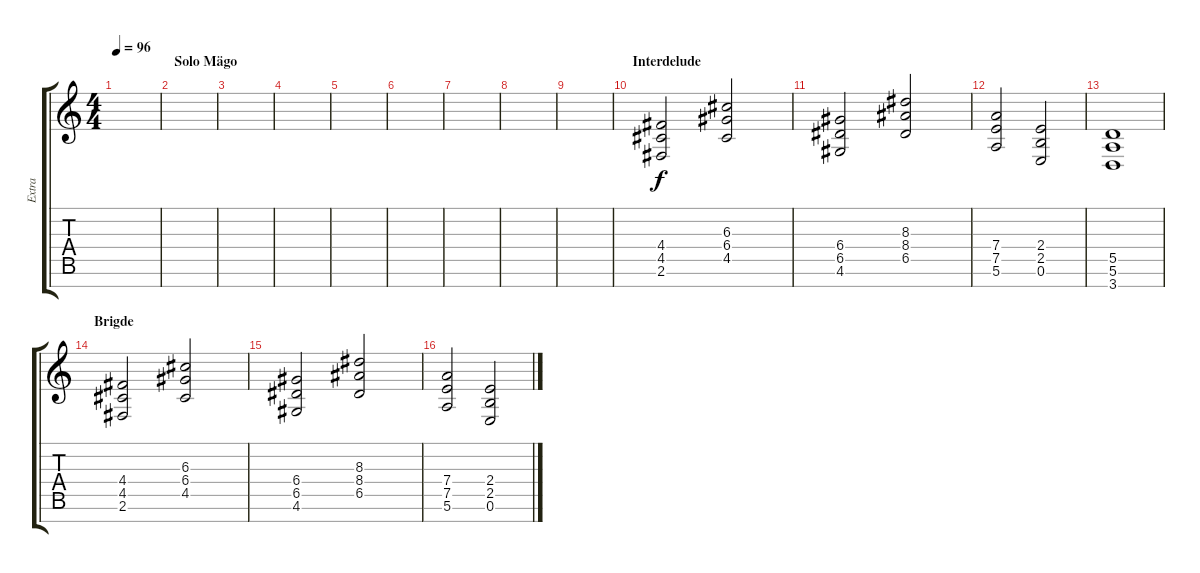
\track ("Extra" "Extra") {instrument distortionguitar}
\staff {score tabs}
\tuning (E4 B3 G3 D3 A2 E2 B1) {hide}
\ts (4 4)
\tempo 96
\clef g2
\ks c
|
\section ("" "Solo Mägo")
|
|
|
|
|
|
|
|
\section ("" "Interdelude")
(4.4 4.5 2.6).2{volume 10 instrument distortionguitar} (6.3 6.4 4.5).2 |
(6.4 6.5 4.6).2 (8.3 8.4 6.5).2 |
(7.4 7.5 5.6).2 (2.4 2.5 0.6).2 |
(5.5 5.6 3.7).1 |
\section ("" "Brigde")
(4.4 4.5 2.6).2{volume 10 instrument distortionguitar} (6.3 6.4 4.5).2 |
(6.4 6.5 4.6).2 (8.3 8.4 6.5).2 |
(7.4 7.5 5.6).2 (2.4 2.5 0.6).2
